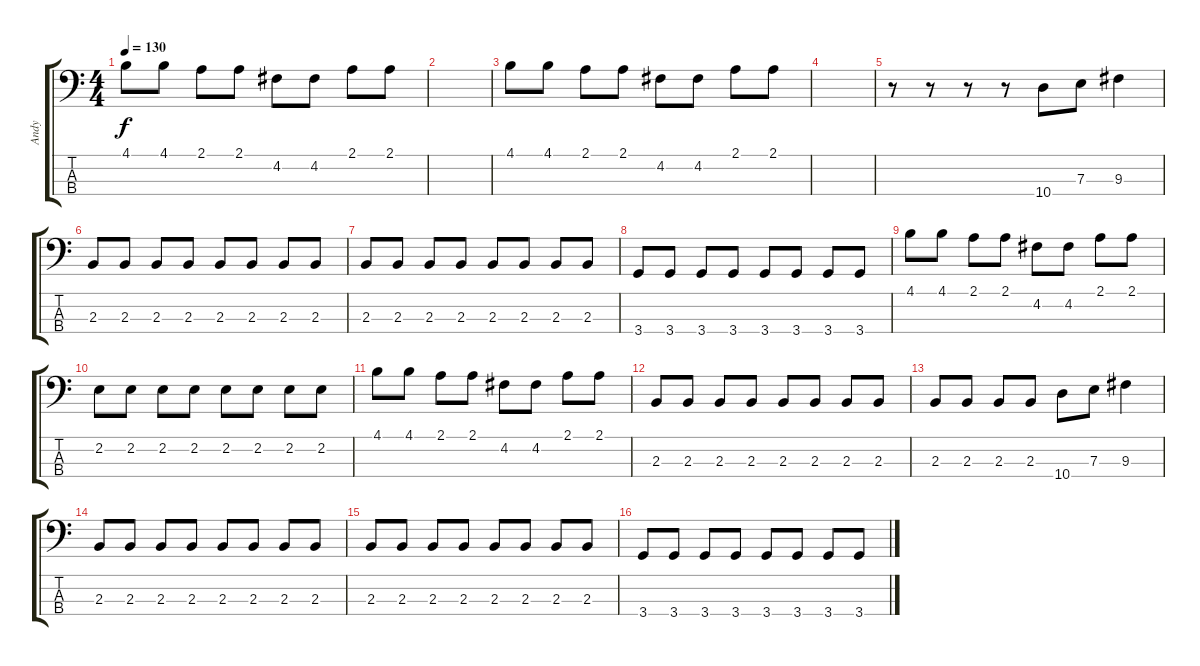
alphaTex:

\track ("Andy" "Andy") {instrument electricbassfinger}
\staff {score tabs}
\tuning (G2 D2 A1 E1) {hide}
\ts (4 4)
\tempo 130
\clef f4
\ks c
4.1.8{dy f} 4.1.8 2.1.8 2.1.8 4.2.8 4.2.8 2.1.8 2.1.8 |
|
4.1.8 4.1.8 2.1.8 2.1.8 4.2.8 4.2.8 2.1.8 2.1.8 |
|
r.8 r.8 r.8 r.8 10.4.8{volume 16} 7.3.8 9.3.4 |
2.3.8 2.3.8 2.3.8 2.3.8 2.3.8 2.3.8 2.3.8 2.3.8 |
2.3.8 2.3.8 2.3.8 2.3.8 2.3.8 2.3.8 2.3.8 2.3.8 |
3.4.8 3.4.8 3.4.8 3.4.8 3.4.8 3.4.8 3.4.8 3.4.8 |
4.1.8 4.1.8 2.1.8 2.1.8 4.2.8 4.2.8 2.1.8 2.1.8 |
2.2.8 2.2.8 2.2.8 2.2.8 2.2.8 2.2.8 2.2.8 2.2.8 |
4.1.8 4.1.8 2.1.8 2.1.8 4.2.8 4.2.8 2.1.8 2.1.8 |
2.3.8 2.3.8 2.3.8 2.3.8 2.3.8 2.3.8 2.3.8 2.3.8 |
2.3.8 2.3.8 2.3.8 2.3.8 10.4.8 7.3.8 9.3.4 |
2.3.8 2.3.8 2.3.8 2.3.8 2.3.8 2.3.8 2.3.8 2.3.8 |
2.3.8 2.3.8 2.3.8 2.3.8 2.3.8 2.3.8 2.3.8 2.3.8 |
3.4.8 3.4.8 3.4.8 3.4.8 3.4.8 3.4.8 3.4.8 3.4.8
